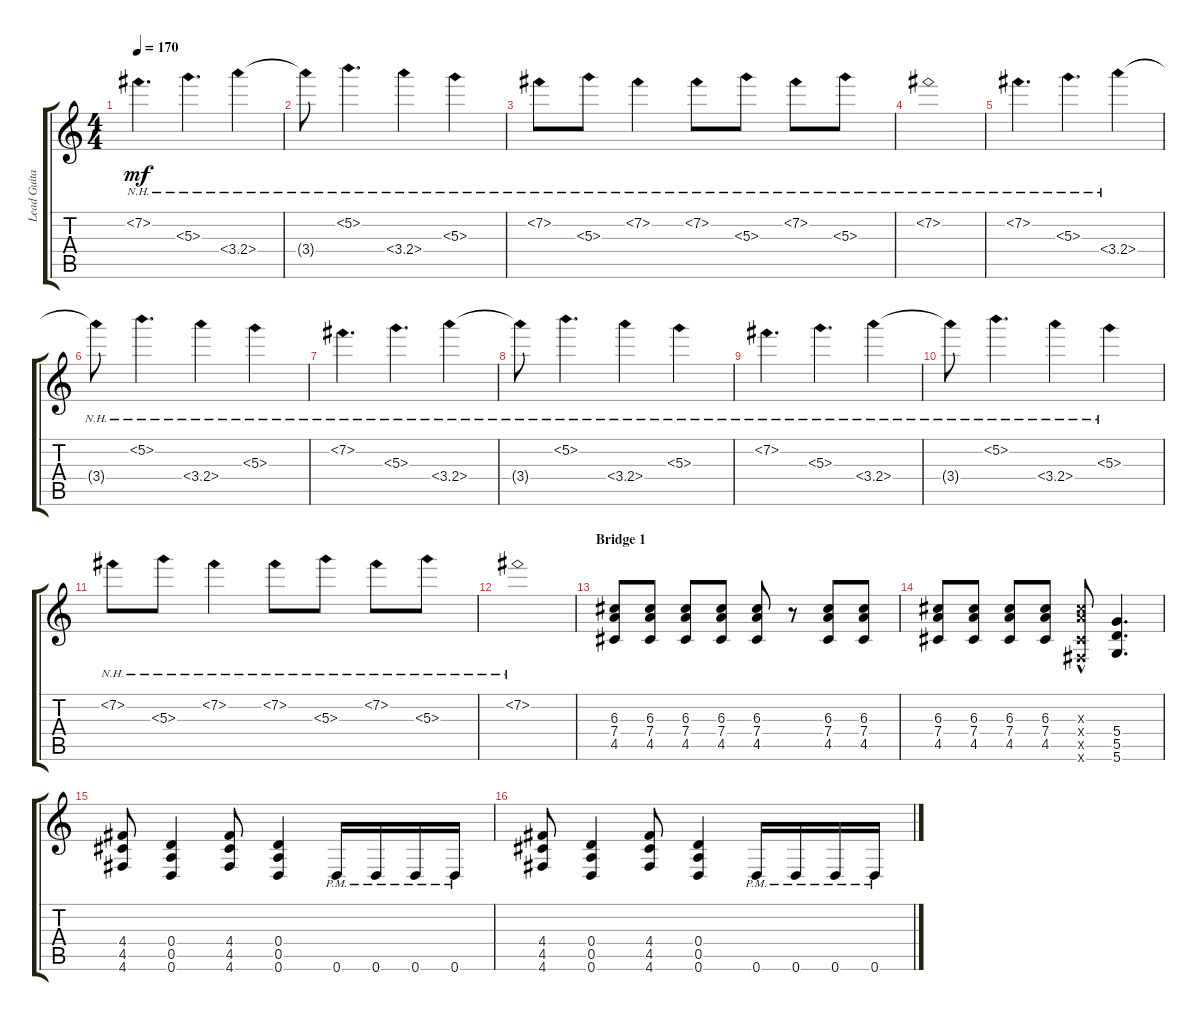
\track ("Lead Guitar (Garrett Zablocki)" "Lead Guita") {instrument distortionguitar}
\staff {score tabs}
\tuning (E4 B3 G3 D3 A2 D2) {hide}
\ts (4 4)
\tempo 170
\clef g2
\ks c
7.2{nh}.4{d dy mf} 5.3{nh}.4{d} 3.4{nh}.4 |
3.4{nh t}.8 5.2{nh}.4{d} 3.4{nh}.4 5.3{nh}.4 |
7.2{nh}.8 5.3{nh}.8 7.2{nh}.4 7.2{nh}.8 5.3{nh}.8 7.2{nh}.8 5.3{nh}.8 |
7.2{nh}.1 |
7.2{nh}.4{d} 5.3{nh}.4{d} 3.4{nh}.4 |
3.4{nh t}.8 5.2{nh}.4{d} 3.4{nh}.4 5.3{nh}.4 |
7.2{nh}.4{d} 5.3{nh}.4{d} 3.4{nh}.4 |
3.4{nh t}.8 5.2{nh}.4{d} 3.4{nh}.4 5.3{nh}.4 |
7.2{nh}.4{d} 5.3{nh}.4{d} 3.4{nh}.4 |
3.4{nh t}.8 5.2{nh}.4{d} 3.4{nh}.4 5.3{nh}.4 |
7.2{nh}.8 5.3{nh}.8 7.2{nh}.4 7.2{nh}.8 5.3{nh}.8 7.2{nh}.8 5.3{nh}.8 |
7.2{nh}.1 |
\section ("" "Bridge 1")
(6.3 7.4 4.5).8{volume 11 balance 2} (6.3 7.4 4.5).8 (6.3 7.4 4.5).8 (6.3 7.4 4.5).8 (6.3 7.4 4.5).8 r.8 (6.3 7.4 4.5).8 (6.3 7.4 4.5).8 |
(6.3 7.4 4.5).8 (6.3 7.4 4.5).8 (6.3 7.4 4.5).8 (6.3 7.4 4.5).8 (6.3{x} 7.4{x} 4.5{x} 4.6{hac x}).8 (5.4 5.5 5.6).4{d} |
(4.4 4.5 4.6).8 (0.4 0.5 0.6).4 (4.4 4.5 4.6).8 (0.4 0.5 0.6).4 0.6{pm}.16 0.6{pm}.16 0.6{pm}.16 0.6{pm}.16 |
(4.4 4.5 4.6).8 (0.4 0.5 0.6).4 (4.4 4.5 4.6).8 (0.4 0.5 0.6).4 0.6{pm}.16 0.6{pm}.16 0.6{pm}.16 0.6{pm}.16
